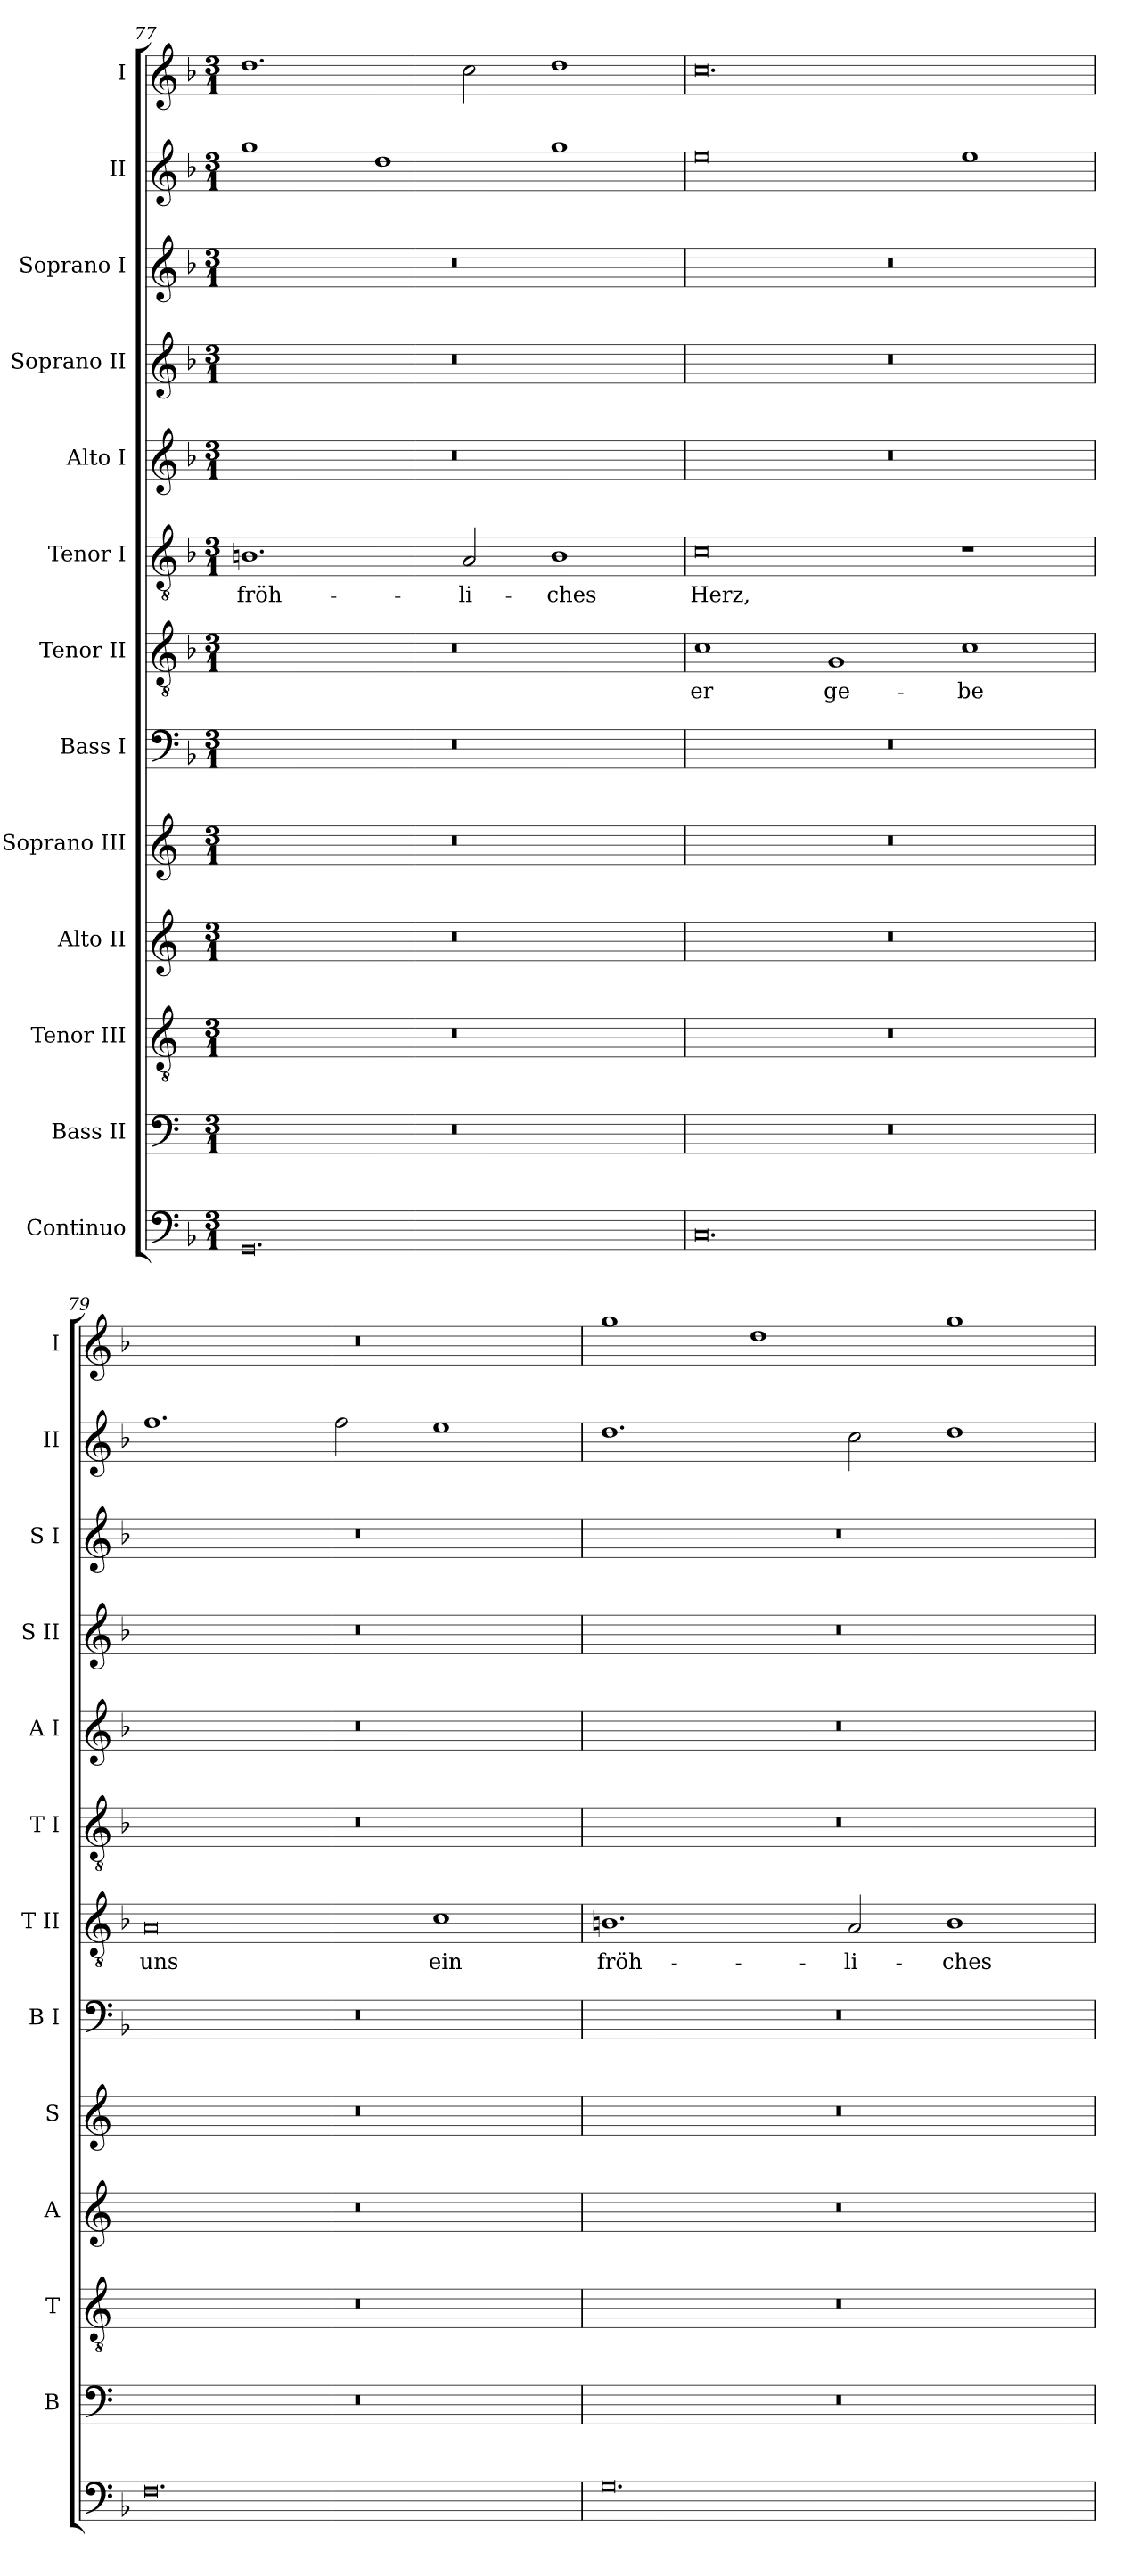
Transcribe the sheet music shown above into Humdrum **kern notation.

**kern	**kern	**kern	**kern	**kern	**kern	**kern	**text	**kern	**text	**kern	**kern	**kern	**kern	**kern
*part13	*part12	*part11	*part10	*part9	*part8	*part7	*part7	*part6	*part6	*part5	*part4	*part3	*part2	*part1
*staff13	*staff12	*staff11	*staff10	*staff9	*staff8	*staff7	*staff7	*staff6	*staff6	*staff5	*staff4	*staff3	*staff2	*staff1
*I"Continuo	*I"Bass II	*I"Tenor III	*I"Alto II	*I"Soprano III	*I"Bass I	*I"Tenor II	*	*I"Tenor I	*	*I"Alto I	*I"Soprano II	*I"Soprano I	*I"II	*I"I
*	*I'B	*I'T	*I'A	*I'S	*I'B I	*I'T II	*	*I'T I	*	*I'A I	*I'S II	*I'S I	*I'II	*I'I
*clefF4	*clefF4	*clefGv2	*clefG2	*clefG2	*clefF4	*clefGv2	*	*clefGv2	*	*clefG2	*clefG2	*clefG2	*clefG2	*clefG2
*	*ITrd4c7	*ITrd4c7	*ITrd4c7	*ITrd4c7	*	*	*	*	*	*	*	*	*	*
*k[b-]	*k[b-]	*k[b-]	*k[b-]	*k[b-]	*k[b-]	*k[b-]	*	*k[b-]	*	*k[b-]	*k[b-]	*k[b-]	*k[b-]	*k[b-]
*F:	*F:	*F:	*F:	*F:	*F:	*F:	*	*F:	*	*F:	*F:	*F:	*F:	*F:
*M3/1	*M3/1	*M3/1	*M3/1	*M3/1	*M3/1	*M3/1	*	*M3/1	*	*M3/1	*M3/1	*M3/1	*M3/1	*M3/1
=77	=77	=77	=77	=77	=77	=77	=77	=77	=77	=77	=77	=77	=77	=77
!	!	!	!	!	!	!LO:N:vis=0	!	!	!LO:LY:b	!	!	!	!	!
0.GG	0.r	0.r	0.r	0.r	0.r	0.r	.	1.Bn	fröh-	0.r	0.r	0.r	1gg	1.dd
.	.	.	.	.	.	.	.	.	.	.	.	.	1dd	.
!	!	!	!	!	!	!	!	!	!LO:LY:b	!	!	!	!	!
.	.	.	.	.	.	.	.	2A	-li-	.	.	.	.	2cc
!	!	!	!	!	!	!	!	!	!LO:LY:b	!	!	!	!	!
.	.	.	.	.	.	.	.	1B	-ches	.	.	.	1gg	1dd
=78	=78	=78	=78	=78	=78	=78	=78	=78	=78	=78	=78	=78	=78	=78
!	!	!	!	!	!	!	!LO:LY:b	!	!LO:LY:b	!	!	!	!	!
0.C	0.r	0.r	0.r	0.r	0.r	1c	er	0c	Herz,	0.r	0.r	0.r	0ee	0.cc
!	!	!	!	!	!	!	!LO:LY:b	!	!	!	!	!	!	!
.	.	.	.	.	.	1G	ge-	.	.	.	.	.	.	.
!	!	!	!	!	!	!	!LO:LY:b	!	!	!	!	!	!	!
.	.	.	.	.	.	1c	-be	1r	.	.	.	.	1ee	.
=79	=79	=79	=79	=79	=79	=79	=79	=79	=79	=79	=79	=79	=79	=79
!	!	!	!	!	!	!	!LO:LY:b	!LO:N:vis=0	!	!	!	!	!	!LO:N:vis=0
0.F	0.r	0.r	0.r	0.r	0.r	0A	uns	0.r	.	0.r	0.r	0.r	1.ff	0.r
.	.	.	.	.	.	.	.	.	.	.	.	.	2ff	.
!	!	!	!	!	!	!	!LO:LY:b	!	!	!	!	!	!	!
.	.	.	.	.	.	1c	ein	.	.	.	.	.	1ee	.
=80	=80	=80	=80	=80	=80	=80	=80	=80	=80	=80	=80	=80	=80	=80
!	!	!	!	!	!	!	!LO:LY:b	!LO:N:vis=0	!	!	!	!	!	!
0.G	0.r	0.r	0.r	0.r	0.r	1.Bn	fröh-	0.r	.	0.r	0.r	0.r	1.dd	1gg
.	.	.	.	.	.	.	.	.	.	.	.	.	.	1dd
!	!	!	!	!	!	!	!LO:LY:b	!	!	!	!	!	!	!
.	.	.	.	.	.	2A	-li-	.	.	.	.	.	2cc	.
!	!	!	!	!	!	!	!LO:LY:b	!	!	!	!	!	!	!
.	.	.	.	.	.	1B	-ches	.	.	.	.	.	1dd	1gg
=	=	=	=	=	=	=	=	=	=	=	=	=	=	=
*-	*-	*-	*-	*-	*-	*-	*-	*-	*-	*-	*-	*-	*-	*-
